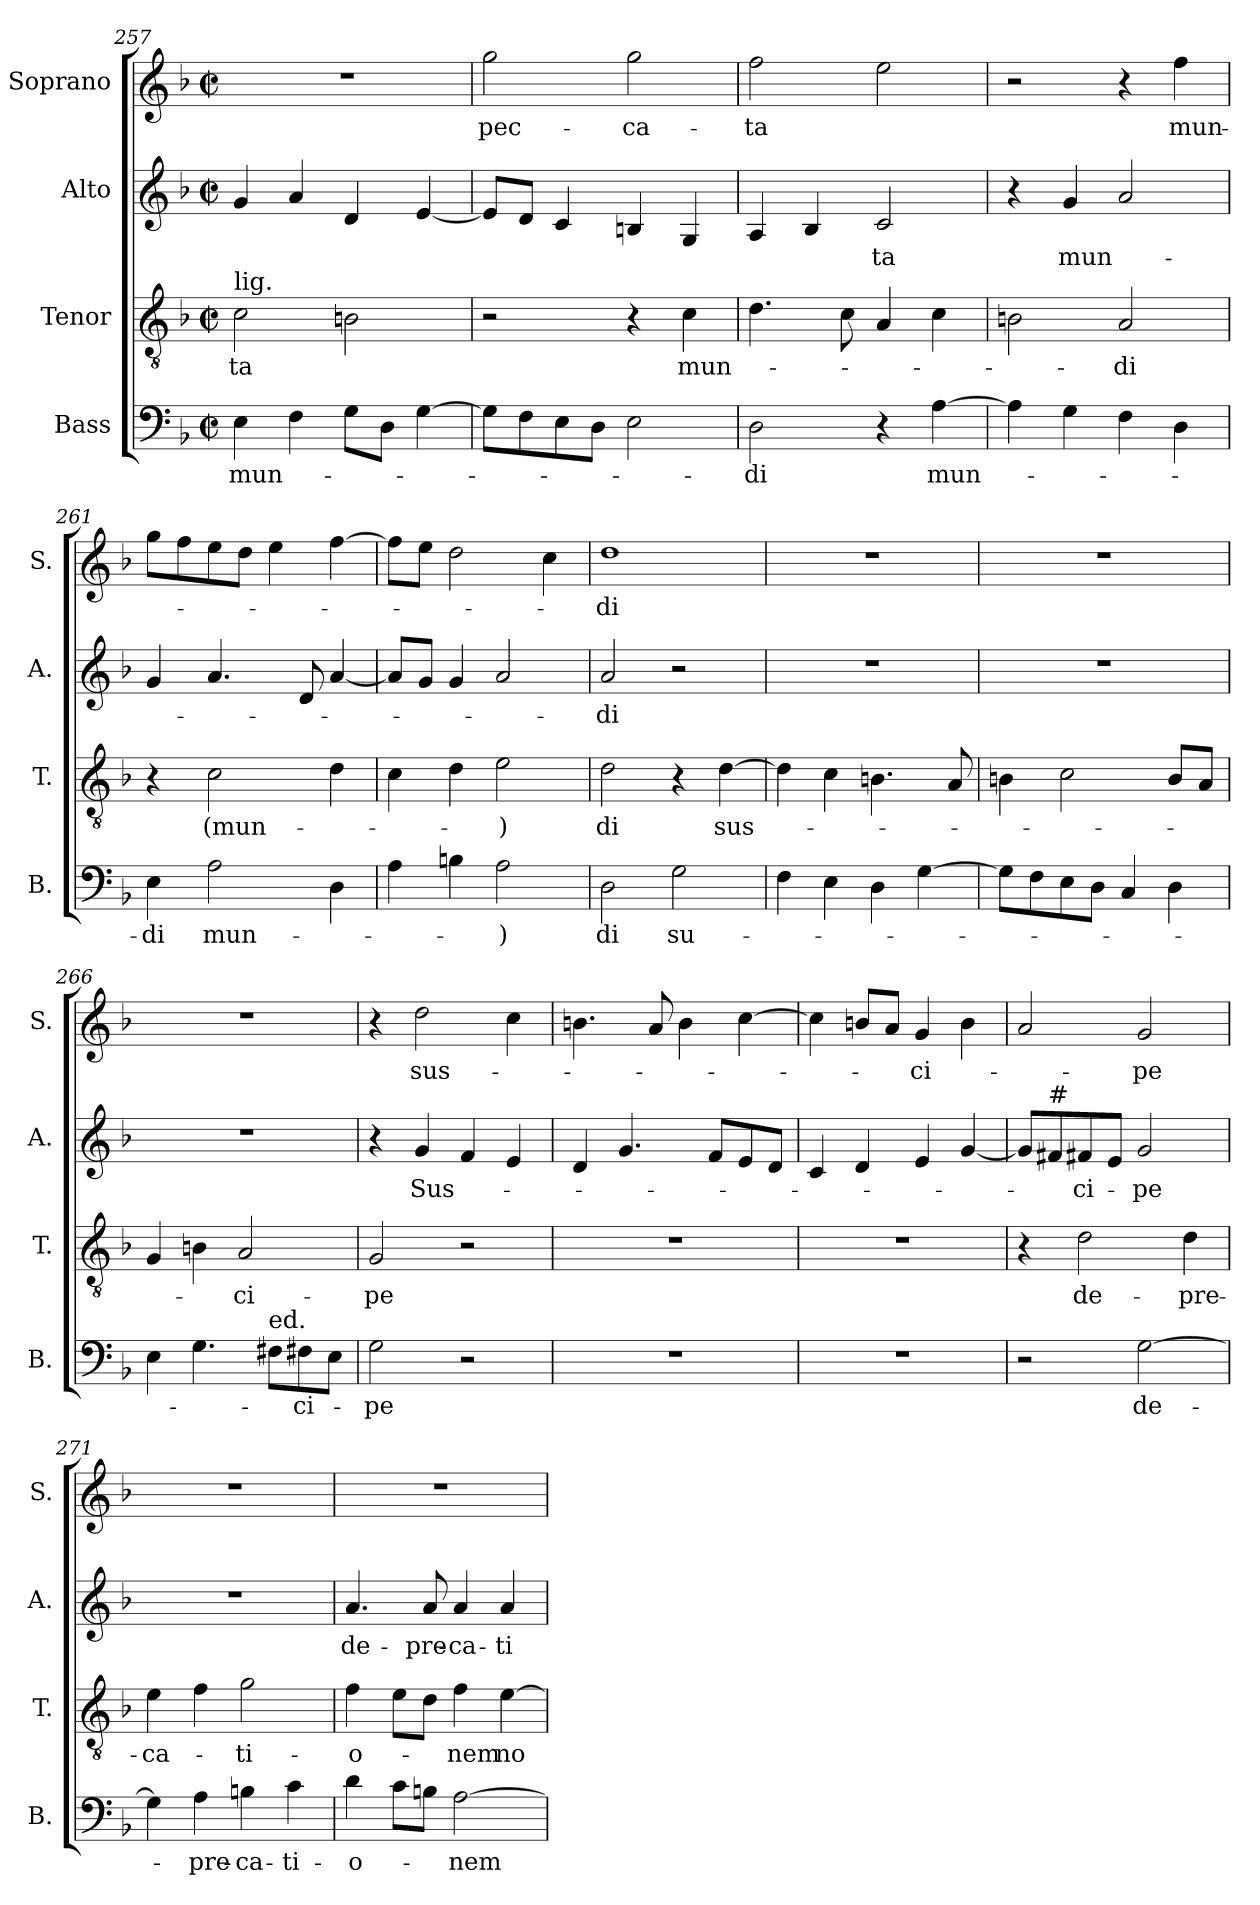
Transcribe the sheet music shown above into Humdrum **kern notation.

**kern	**text	**kern	**text	**kern	**text	**kern	**text
*part4	*part4	*part3	*part3	*part2	*part2	*part1	*part1
*staff4	*staff4	*staff3	*staff3	*staff2	*staff2	*staff1	*staff1
*I"Bass	*	*I"Tenor	*	*I"Alto	*	*I"Soprano	*
*I'B.	*	*I'T.	*	*I'A.	*	*I'S.	*
*clefF4	*	*clefGv2	*	*clefG2	*	*clefG2	*
*k[b-]	*	*k[b-]	*	*k[b-]	*	*k[b-]	*
*M2/2	*	*M2/2	*	*M2/2	*	*M2/2	*
*met(c|)	*	*met(c|)	*	*met(c|)	*	*met(c|)	*
=257	=257	=257	=257	=257	=257	=257	=257
!	!	!LO:TX:a:t=lig.	!	!	!	!	!
!	!LO:LY:b	!	!LO:LY:b	!	!	!	!
4E\	mun-	2c\	-ta	4g/	.	1r	.
4F\	.	.	.	4a/	.	.	.
8G\L	.	2Bn\	.	4d/	.	.	.
8D\J	.	.	.	.	.	.	.
[4G\	.	.	.	[4e/	.	.	.
=258	=258	=258	=258	=258	=258	=258	=258
!	!	!	!	!	!	!	!LO:LY:b
8G\L]	.	2r	.	8e/L]	.	2gg\	pec-
8F\	.	.	.	8d/J	.	.	.
8E\	.	.	.	4c/	.	.	.
8D\J	.	.	.	.	.	.	.
!	!	!	!	!	!	!	!LO:LY:b
2E\	.	4r	.	4Bn/	.	2gg\	-ca-
!	!	!	!LO:LY:b	!	!	!	!
.	.	4c\	mun-	4G/	.	.	.
=259	=259	=259	=259	=259	=259	=259	=259
!	!LO:LY:b	!	!	!	!	!	!LO:LY:b
2D\	-di	4.d\	.	4A/	.	2ff\	-ta
.	.	.	.	4B-/	.	.	.
.	.	8c\	.	.	.	.	.
!	!	!	!	!	!LO:LY:b	!	!
4r	.	4A/	.	2c/	-ta	2ee\	.
!	!LO:LY:b	!	!	!	!	!	!
[4A\	mun-	4c\	.	.	.	.	.
=260	=260	=260	=260	=260	=260	=260	=260
4A\]	.	2Bn\	.	4r	.	2r	.
!	!	!	!	!	!LO:LY:b	!	!
4G\	.	.	.	4g/	mun-	.	.
!	!	!	!LO:LY:b	!	!	!	!
4F\	.	2A/	-di	2a/	.	4r	.
!	!	!	!	!	!	!	!LO:LY:b
4D\	.	.	.	.	.	4ff\	mun-
=261	=261	=261	=261	=261	=261	=261	=261
!	!LO:LY:b	!	!	!	!	!	!
4E\	-di	4r	.	4g/	.	8gg\L	.
.	.	.	.	.	.	8ff\	.
!	!LO:LY:b	!	!LO:LY:b	!	!	!	!
2A\	mun-	2c\	(mun-	4.a/	.	8ee\	.
.	.	.	.	.	.	8dd\J	.
.	.	.	.	.	.	4ee\	.
.	.	.	.	8d/	.	.	.
4D\	.	4d\	.	[4a/	.	[4ff\	.
=262	=262	=262	=262	=262	=262	=262	=262
4A\	.	4c\	.	8a/L]	.	8ff\L]	.
.	.	.	.	8g/J	.	8ee\J	.
4Bn\	.	4d\	.	4g/	.	2dd\	.
!	!LO:LY:b	!	!LO:LY:b	!	!	!	!
2A\	)	2e\	)	2a/	.	.	.
.	.	.	.	.	.	4cc\	.
=263	=263	=263	=263	=263	=263	=263	=263
!	!LO:LY:b	!	!LO:LY:b	!	!LO:LY:b	!	!LO:LY:b
2D\	-di	2d\	-di	2a/	-di	1dd	-di
!	!LO:LY:b	!	!	!	!	!	!
2G\	su-	4r	.	2r	.	.	.
!	!	!	!LO:LY:b	!	!	!	!
.	.	[4d\	sus-	.	.	.	.
=264	=264	=264	=264	=264	=264	=264	=264
4F\	.	4d\]	.	1r	.	1r	.
4E\	.	4c\	.	.	.	.	.
4D\	.	4.Bn\	.	.	.	.	.
[4G\	.	.	.	.	.	.	.
.	.	8A/	.	.	.	.	.
=265	=265	=265	=265	=265	=265	=265	=265
8G\L]	.	4Bn\	.	1r	.	1r	.
8F\	.	.	.	.	.	.	.
8E\	.	2c\	.	.	.	.	.
8D\J	.	.	.	.	.	.	.
4C/	.	.	.	.	.	.	.
4D\	.	8B/L	.	.	.	.	.
.	.	8A/J	.	.	.	.	.
=266	=266	=266	=266	=266	=266	=266	=266
4E\	.	4G/	.	1r	.	1r	.
4.G\	.	4Bn\	.	.	.	.	.
!	!	!	!LO:LY:b	!	!	!	!
.	.	2A/	-ci-	.	.	.	.
!LO:TX:a:t=ed.	!	!	!	!	!	!	!
8F#X\L	.	.	.	.	.	.	.
!	!LO:LY:b	!	!	!	!	!	!
8F#X\	ci-	.	.	.	.	.	.
8E\J	.	.	.	.	.	.	.
=267	=267	=267	=267	=267	=267	=267	=267
!	!LO:LY:b	!	!LO:LY:b	!	!	!	!
2G\	-pe	2G/	-pe	4r	.	4r	.
!	!	!	!	!	!LO:LY:b	!	!LO:LY:b
.	.	.	.	4g/	Sus-	2dd\	sus-
2r	.	2r	.	4f/	.	.	.
.	.	.	.	4e/	.	4cc\	.
=268	=268	=268	=268	=268	=268	=268	=268
1r	.	1r	.	4d/	.	4.bn\	.
.	.	.	.	4.g/	.	.	.
.	.	.	.	.	.	8a/	.
.	.	.	.	.	.	4b\	.
.	.	.	.	8f/L	.	.	.
.	.	.	.	8e/	.	[4cc\	.
.	.	.	.	8d/J	.	.	.
=269	=269	=269	=269	=269	=269	=269	=269
1r	.	1r	.	4c/	.	4cc\]	.
.	.	.	.	4d/	.	8bn/L	.
.	.	.	.	.	.	8a/J	.
!	!	!	!	!	!	!	!LO:LY:b
.	.	.	.	4e/	.	4g/	ci-
.	.	.	.	[4g/	.	4b\	.
=270	=270	=270	=270	=270	=270	=270	=270
2r	.	4r	.	8g/L]	.	2a/	.
!	!	!	!	!LO:TX:a:t=#	!	!	!
.	.	.	.	8f#X/	.	.	.
!	!	!	!LO:LY:b	!	!LO:LY:b	!	!
.	.	2d\	de-	8f#X/	ci-	.	.
.	.	.	.	8e/J	.	.	.
!	!LO:LY:b	!	!	!	!LO:LY:b	!	!LO:LY:b
[2G\	de-	.	.	2g/	-pe	2g/	-pe
!	!	!	!LO:LY:b	!	!	!	!
.	.	4d\	-pre-	.	.	.	.
=271	=271	=271	=271	=271	=271	=271	=271
!	!	!	!LO:LY:b	!	!	!	!
4G\]	.	4e\	-ca-	1r	.	1r	.
!	!LO:LY:b	!	!	!	!	!	!
4A\	-pre-	4f\	.	.	.	.	.
!	!LO:LY:b	!	!LO:LY:b	!	!	!	!
4Bn\	-ca-	2g\	ti-	.	.	.	.
!	!LO:LY:b	!	!	!	!	!	!
4c\	-ti-	.	.	.	.	.	.
=272	=272	=272	=272	=272	=272	=272	=272
!	!LO:LY:b	!	!LO:LY:b	!	!LO:LY:b	!	!
4d\	-o-	4f\	-o-	4.a/	de-	1r	.
8c\L	.	8e\L	.	.	.	.	.
!	!	!	!	!	!LO:LY:b	!	!
8Bn\J	.	8d\J	.	8a/	-pre-	.	.
!	!LO:LY:b	!	!LO:LY:b	!	!LO:LY:b	!	!
[2A\	nem	4f\	-nem	4a/	-ca-	.	.
!	!	!	!LO:LY:b	!	!LO:LY:b	!	!
.	.	[4e\	no-	4a/	-ti-	.	.
=	=	=	=	=	=	=	=
*-	*-	*-	*-	*-	*-	*-	*-
